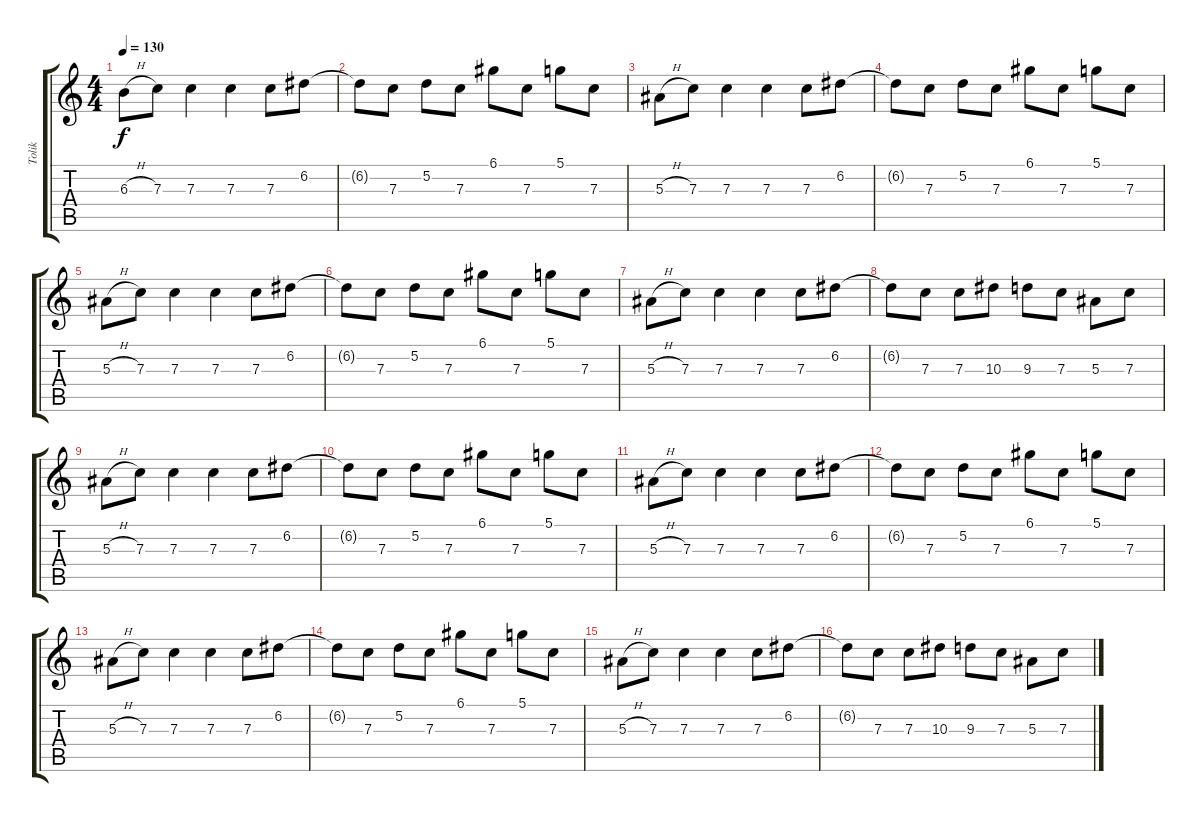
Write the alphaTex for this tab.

\track ("Tolik" "Tolik") {instrument distortionguitar}
\staff {score tabs}
\tuning (D4 A3 F3 C3 G2 C2) {hide}
\ts (4 4)
\tempo 130
\clef g2
\ks c
6.3{h}.8{dy f} 7.3.8 7.3.4 7.3.4 7.3.8 6.2.8 |
6.2{t}.8 7.3.8 5.2.8 7.3.8 6.1.8 7.3.8 5.1.8 7.3.8 |
5.3{h}.8 7.3.8 7.3.4 7.3.4 7.3.8 6.2.8 |
6.2{t}.8 7.3.8 5.2.8 7.3.8 6.1.8 7.3.8 5.1.8 7.3.8 |
5.3{h}.8 7.3.8 7.3.4 7.3.4 7.3.8 6.2.8 |
6.2{t}.8 7.3.8 5.2.8 7.3.8 6.1.8 7.3.8 5.1.8 7.3.8 |
5.3{h}.8 7.3.8 7.3.4 7.3.4 7.3.8 6.2.8 |
6.2{t}.8 7.3.8 7.3.8 10.3.8 9.3.8 7.3.8 5.3.8 7.3.8 |
5.3{h}.8 7.3.8 7.3.4 7.3.4 7.3.8 6.2.8 |
6.2{t}.8 7.3.8 5.2.8 7.3.8 6.1.8 7.3.8 5.1.8 7.3.8 |
5.3{h}.8 7.3.8 7.3.4 7.3.4 7.3.8 6.2.8 |
6.2{t}.8 7.3.8 5.2.8 7.3.8 6.1.8 7.3.8 5.1.8 7.3.8 |
5.3{h}.8 7.3.8 7.3.4 7.3.4 7.3.8 6.2.8 |
6.2{t}.8 7.3.8 5.2.8 7.3.8 6.1.8 7.3.8 5.1.8 7.3.8 |
5.3{h}.8 7.3.8 7.3.4 7.3.4 7.3.8 6.2.8 |
6.2{t}.8 7.3.8 7.3.8 10.3.8 9.3.8 7.3.8 5.3.8 7.3.8
